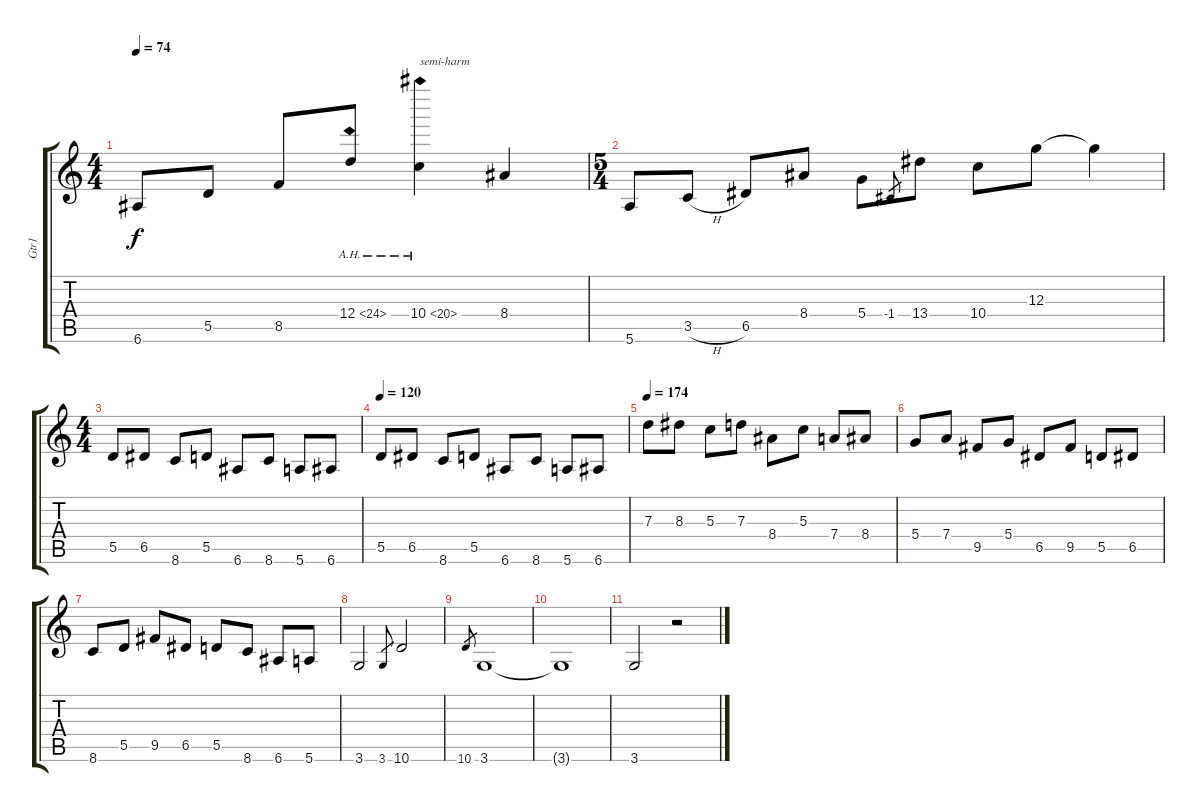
\track ("Gtr1" "Gtr1") {instrument distortionguitar}
\staff {score tabs}
\tuning (E4 B3 G3 D3 A2 E2) {hide}
\ts (4 4)
\tempo 74
\clef g2
\ks c
6.6.8{dy f} 5.5.8 8.5.8 12.4{ah 12}.8 10.4{ah 10}.4{txt "semi-harm"} 8.4.4 |
\ts (5 4)
5.6.8 3.5{h}.8 6.5.8 8.4.8 5.4.8 -1.4.8{gr} 13.4.8 10.4.8 12.3.8 12.3{t}.4 |
\ts (4 4)
5.5.8 6.5.8 8.6.8 5.5.8 6.6.8 8.6.8 5.6.8 6.6.8 |
\tempo 120
5.5.8 6.5.8 8.6.8 5.5.8 6.6.8 8.6.8 5.6.8 6.6.8 |
\tempo 174
7.3.8 8.3.8 5.3.8 7.3.8 8.4.8 5.3.8 7.4.8 8.4.8 |
5.4.8 7.4.8 9.5.8 5.4.8 6.5.8 9.5.8 5.5.8 6.5.8 |
8.6.8 5.5.8 9.5.8 6.5.8 5.5.8 8.6.8 6.6.8 5.6.8 |
3.6.2 3.6.8{gr} 10.6.2 |
10.6.8{gr} 3.6.1 |
3.6{t}.1 |
3.6.2 r.2
